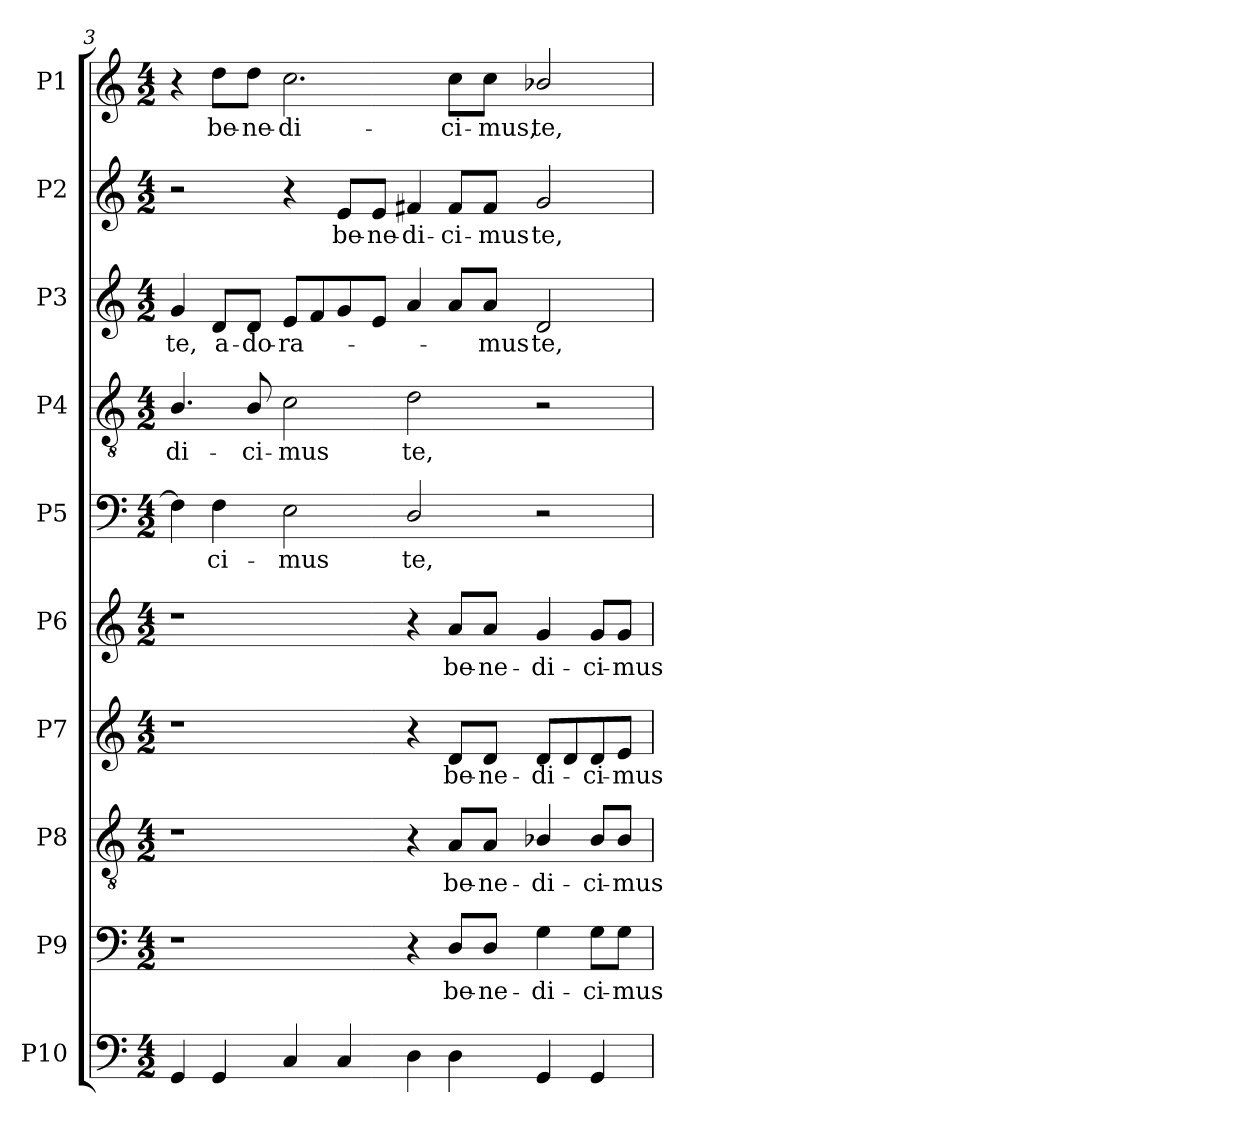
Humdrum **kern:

**kern	**kern	**text	**kern	**text	**kern	**text	**kern	**text	**kern	**text	**kern	**text	**kern	**text	**kern	**text	**kern	**text
*part10	*part9	*part9	*part8	*part8	*part7	*part7	*part6	*part6	*part5	*part5	*part4	*part4	*part3	*part3	*part2	*part2	*part1	*part1
*staff10	*staff9	*staff9	*staff8	*staff8	*staff7	*staff7	*staff6	*staff6	*staff5	*staff5	*staff4	*staff4	*staff3	*staff3	*staff2	*staff2	*staff1	*staff1
*I"P10	*I"P9	*	*I"P8	*	*I"P7	*	*I"P6	*	*I"P5	*	*I"P4	*	*I"P3	*	*I"P2	*	*I"P1	*
!!LO:PB:g=z
*clefF4	*clefF4	*	*clefGv2	*	*clefG2	*	*clefG2	*	*clefF4	*	*clefGv2	*	*clefG2	*	*clefG2	*	*clefG2	*
*	*	*	*ITrd7c12	*	*	*	*	*	*	*	*ITrd7c12	*	*	*	*	*	*	*
*k[]	*k[]	*	*k[]	*	*k[]	*	*k[]	*	*k[]	*	*k[]	*	*k[]	*	*k[]	*	*k[]	*
*C:	*C:	*	*C:	*	*C:	*	*C:	*	*C:	*	*C:	*	*C:	*	*C:	*	*C:	*
*M4/2	*M4/2	*	*M4/2	*	*M4/2	*	*M4/2	*	*M4/2	*	*M4/2	*	*M4/2	*	*M4/2	*	*M4/2	*
=3	=3	=3	=3	=3	=3	=3	=3	=3	=3	=3	=3	=3	=3	=3	=3	=3	=3	=3
!	!	!	!	!	!	!	!	!	!	!	!	!LO:LY:b:color=#000000	!	!	!	!	!	!
!	!	!	!	!	!	!	!	!	!	!	!	!	!	!LO:LY:b:color=#000000	!	!	!	!
4GGi/	1r	.	1r	.	1r	.	1r	.	4Fi\]	.	4.BBi/	-di-	4gi/	te,	2r	.	4r	.
!	!	!	!	!	!	!	!	!	!	!LO:LY:b:color=#000000	!	!	!	!	!	!	!	!
!	!	!	!	!	!	!	!	!	!	!	!	!	!	!LO:LY:b:color=#000000	!	!	!	!
!	!	!	!	!	!	!	!	!	!	!	!	!	!	!	!	!	!	!LO:LY:b:color=#000000
4GGi/	.	.	.	.	.	.	.	.	4Fi\	-ci-	.	.	8di/L	a-	.	.	8ddi\L	be-
!	!	!	!	!	!	!	!	!	!	!	!	!LO:LY:b:color=#000000	!	!	!	!	!	!
!	!	!	!	!	!	!	!	!	!	!	!	!	!	!LO:LY:b:color=#000000	!	!	!	!
!	!	!	!	!	!	!	!	!	!	!	!	!	!	!	!	!	!	!LO:LY:b:color=#000000
.	.	.	.	.	.	.	.	.	.	.	8BBi/	-ci-	8di/J	-do-	.	.	8ddi\J	-ne-
!	!	!	!	!	!	!	!	!	!	!LO:LY:b:color=#000000	!	!	!	!	!	!	!	!
!	!	!	!	!	!	!	!	!	!	!	!	!LO:LY:b:color=#000000	!	!	!	!	!	!
!	!	!	!	!	!	!	!	!	!	!	!	!	!	!LO:LY:b:color=#000000	!	!	!	!
!	!	!	!	!	!	!	!	!	!	!	!	!	!	!	!	!	!	!LO:LY:b:color=#000000
4Ci/	.	.	.	.	.	.	.	.	2Ei\	-mus	2Ci\	-mus	8ei/L	-ra-	4r	.	2.cci\	-di-
.	.	.	.	.	.	.	.	.	.	.	.	.	8fi/	.	.	.	.	.
!	!	!	!	!	!	!	!	!	!	!	!	!	!	!	!	!LO:LY:b:color=#000000	!	!
4Ci/	.	.	.	.	.	.	.	.	.	.	.	.	8gi/	.	8ei/L	be-	.	.
!	!	!	!	!	!	!	!	!	!	!	!	!	!	!	!	!LO:LY:b:color=#000000	!	!
.	.	.	.	.	.	.	.	.	.	.	.	.	8ei/J	.	8ei/J	-ne-	.	.
!	!	!	!	!	!	!	!	!	!	!LO:LY:b:color=#000000	!	!	!	!	!	!	!	!
!	!	!	!	!	!	!	!	!	!	!	!	!LO:LY:b:color=#000000	!	!	!	!	!	!
!	!	!	!	!	!	!	!	!	!	!	!	!	!	!	!	!LO:LY:b:color=#000000	!	!
4Di\	4r	.	4r	.	4r	.	4r	.	2Di/	te,	2Di\	te,	4ai/	.	4f#Xi/	-di-	.	.
!	!	!LO:LY:b:color=#000000	!	!	!	!	!	!	!	!	!	!	!	!	!	!	!	!
!	!	!	!	!LO:LY:b:color=#000000	!	!	!	!	!	!	!	!	!	!	!	!	!	!
!	!	!	!	!	!	!LO:LY:b:color=#000000	!	!	!	!	!	!	!	!	!	!	!	!
!	!	!	!	!	!	!	!	!LO:LY:b:color=#000000	!	!	!	!	!	!	!	!	!	!
!	!	!	!	!	!	!	!	!	!	!	!	!	!	!	!	!LO:LY:b:color=#000000	!	!
!	!	!	!	!	!	!	!	!	!	!	!	!	!	!	!	!	!	!LO:LY:b:color=#000000
4Di\	8Di/L	be-	8AAi/L	be-	8di/L	be-	8ai/L	be-	.	.	.	.	8ai/L	.	8f#i/L	-ci-	8cci\L	-ci-
!	!	!LO:LY:b:color=#000000	!	!	!	!	!	!	!	!	!	!	!	!	!	!	!	!
!	!	!	!	!LO:LY:b:color=#000000	!	!	!	!	!	!	!	!	!	!	!	!	!	!
!	!	!	!	!	!	!LO:LY:b:color=#000000	!	!	!	!	!	!	!	!	!	!	!	!
!	!	!	!	!	!	!	!	!LO:LY:b:color=#000000	!	!	!	!	!	!	!	!	!	!
!	!	!	!	!	!	!	!	!	!	!	!	!	!	!LO:LY:b:color=#000000	!	!	!	!
!	!	!	!	!	!	!	!	!	!	!	!	!	!	!	!	!LO:LY:b:color=#000000	!	!
!	!	!	!	!	!	!	!	!	!	!	!	!	!	!	!	!	!	!LO:LY:b:color=#000000
.	8Di/J	-ne-	8AAi/J	-ne-	8di/J	-ne-	8ai/J	-ne-	.	.	.	.	8ai/J	-mus	8f#i/J	-mus	8cci\J	-mus,
!	!	!LO:LY:b:color=#000000	!	!	!	!	!	!	!	!	!	!	!	!	!	!	!	!
!	!	!	!	!LO:LY:b:color=#000000	!	!	!	!	!	!	!	!	!	!	!	!	!	!
!	!	!	!	!	!	!LO:LY:b:color=#000000	!	!	!	!	!	!	!	!	!	!	!	!
!	!	!	!	!	!	!	!	!LO:LY:b:color=#000000	!	!	!	!	!	!	!	!	!	!
!	!	!	!	!	!	!	!	!	!	!	!	!	!	!LO:LY:b:color=#000000	!	!	!	!
!	!	!	!	!	!	!	!	!	!	!	!	!	!	!	!	!LO:LY:b:color=#000000	!	!
!	!	!	!	!	!	!	!	!	!	!	!	!	!	!	!	!	!	!LO:LY:b:color=#000000
4GGi/	4Gi\	-di-	4BB-Xi/	-di-	8di/L	-di-	4gi/	-di-	2r	.	2r	.	2di/	te,	2gi/	te,	2b-Xi/	te,
.	.	.	.	.	8di/	.	.	.	.	.	.	.	.	.	.	.	.	.
!	!	!LO:LY:b:color=#000000	!	!	!	!	!	!	!	!	!	!	!	!	!	!	!	!
!	!	!	!	!LO:LY:b:color=#000000	!	!	!	!	!	!	!	!	!	!	!	!	!	!
!	!	!	!	!	!	!LO:LY:b:color=#000000	!	!	!	!	!	!	!	!	!	!	!	!
!	!	!	!	!	!	!	!	!LO:LY:b:color=#000000	!	!	!	!	!	!	!	!	!	!
4GGi/	8Gi\L	-ci-	8BB-i/L	-ci-	8di/	-ci-	8gi/L	-ci-	.	.	.	.	.	.	.	.	.	.
!	!	!LO:LY:b:color=#000000	!	!	!	!	!	!	!	!	!	!	!	!	!	!	!	!
!	!	!	!	!LO:LY:b:color=#000000	!	!	!	!	!	!	!	!	!	!	!	!	!	!
!	!	!	!	!	!	!LO:LY:b:color=#000000	!	!	!	!	!	!	!	!	!	!	!	!
!	!	!	!	!	!	!	!	!LO:LY:b:color=#000000	!	!	!	!	!	!	!	!	!	!
.	8Gi\J	-mus	8BB-i/J	-mus	8ei/J	-mus	8gi/J	-mus	.	.	.	.	.	.	.	.	.	.
=	=	=	=	=	=	=	=	=	=	=	=	=	=	=	=	=	=	=
*-	*-	*-	*-	*-	*-	*-	*-	*-	*-	*-	*-	*-	*-	*-	*-	*-	*-	*-
